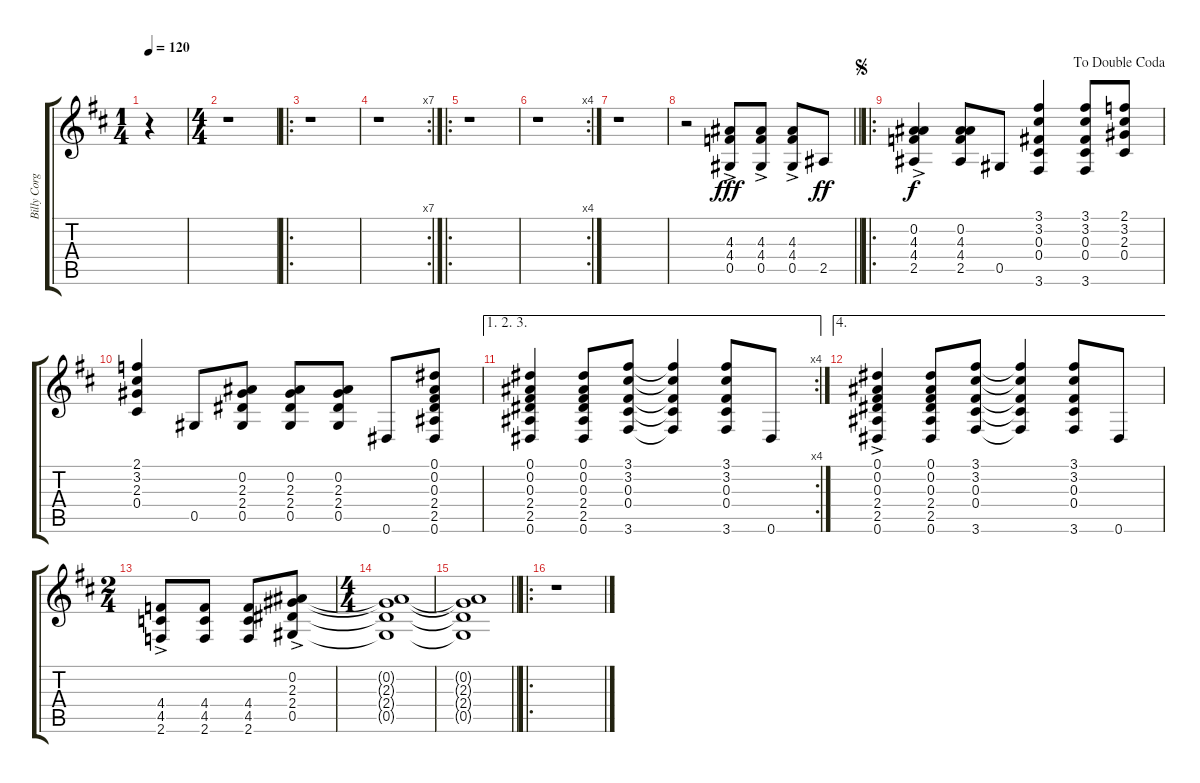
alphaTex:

\track ("Billy Corgan" "Billy Corg") {instrument distortionguitar}
\staff {score tabs}
\tuning (Eb4 Bb3 Gb3 Db3 Ab2 Eb2) {hide}
\ts (1 4)
\tempo 120
\clef g2
\ks d
r.4{dy fff instrument distortionguitar} |
\ts (4 4)
r.1 |
\ro
r.1 |
\rc 7
r.1 |
\ro
r.1 |
\rc 4
r.1 |
r.1 |
\barLineRight lightlight
r.2 (4.3{ac} 4.4{ac} 0.5{ac}).8 (4.3{ac} 4.4{ac} 0.5{ac}).8 (4.3{ac} 4.4{ac} 0.5{ac}).8 2.5.8{dy ff} |
\ro
\jump segno
\jump dadoublecoda
(0.2{ac} 4.3{ac} 4.4{ac} 2.5{ac}).4{dy f} (0.2 4.3 4.4 2.5).8 0.5.8 (3.1 3.2 0.3 0.4 3.6).4 (3.1 3.2 0.3 0.4 3.6).8 (2.1 3.2 2.3 0.4).8 |
(2.1 3.2 2.3 0.4).4 0.5.8 (0.2 2.3 2.4 0.5).8 (0.2 2.3 2.4 0.5).8 (0.2 2.3 2.4 0.5).8 0.6.8 (0.1 0.2 0.3 2.4 2.5 0.6).8 |
\ae (1 2 3)
\rc 4
(0.1 0.2 0.3 2.4 2.5 0.6).4 (0.1 0.2 0.3 2.4 2.5 0.6).8 (3.1 3.2 0.3 0.4 3.6).8 (3.1{t} 3.2{t} 0.3{t} 0.4{t} 3.6{t}).4 (3.1 3.2 0.3 0.4 3.6).8 0.6.8 |
\ae 4
(0.1{ac} 0.2{ac} 0.3{ac} 2.4{ac} 2.5{ac} 0.6{ac}).4 (0.1 0.2 0.3 2.4 2.5 0.6).8 (3.1 3.2 0.3 0.4 3.6).8 (3.1{t} 3.2{t} 0.3{t} 0.4{t} 3.6{t}).4 (3.1 3.2 0.3 0.4 3.6).8 0.6.8 |
\ts (2 4)
(4.4{ac} 4.5{ac} 2.6{ac}).8 (4.4 4.5 2.6).8 (4.4 4.5 2.6).8 (0.2{ac} 2.3{ac} 2.4{ac} 0.5{ac}).8 |
\ts (4 4)
(0.2{t} 2.3{t} 2.4{t} 0.5{t}).1 |
\barLineRight lightlight
(0.2{t} 2.3{t} 2.4{t} 0.5{t}).1 |
\ro
r.1
